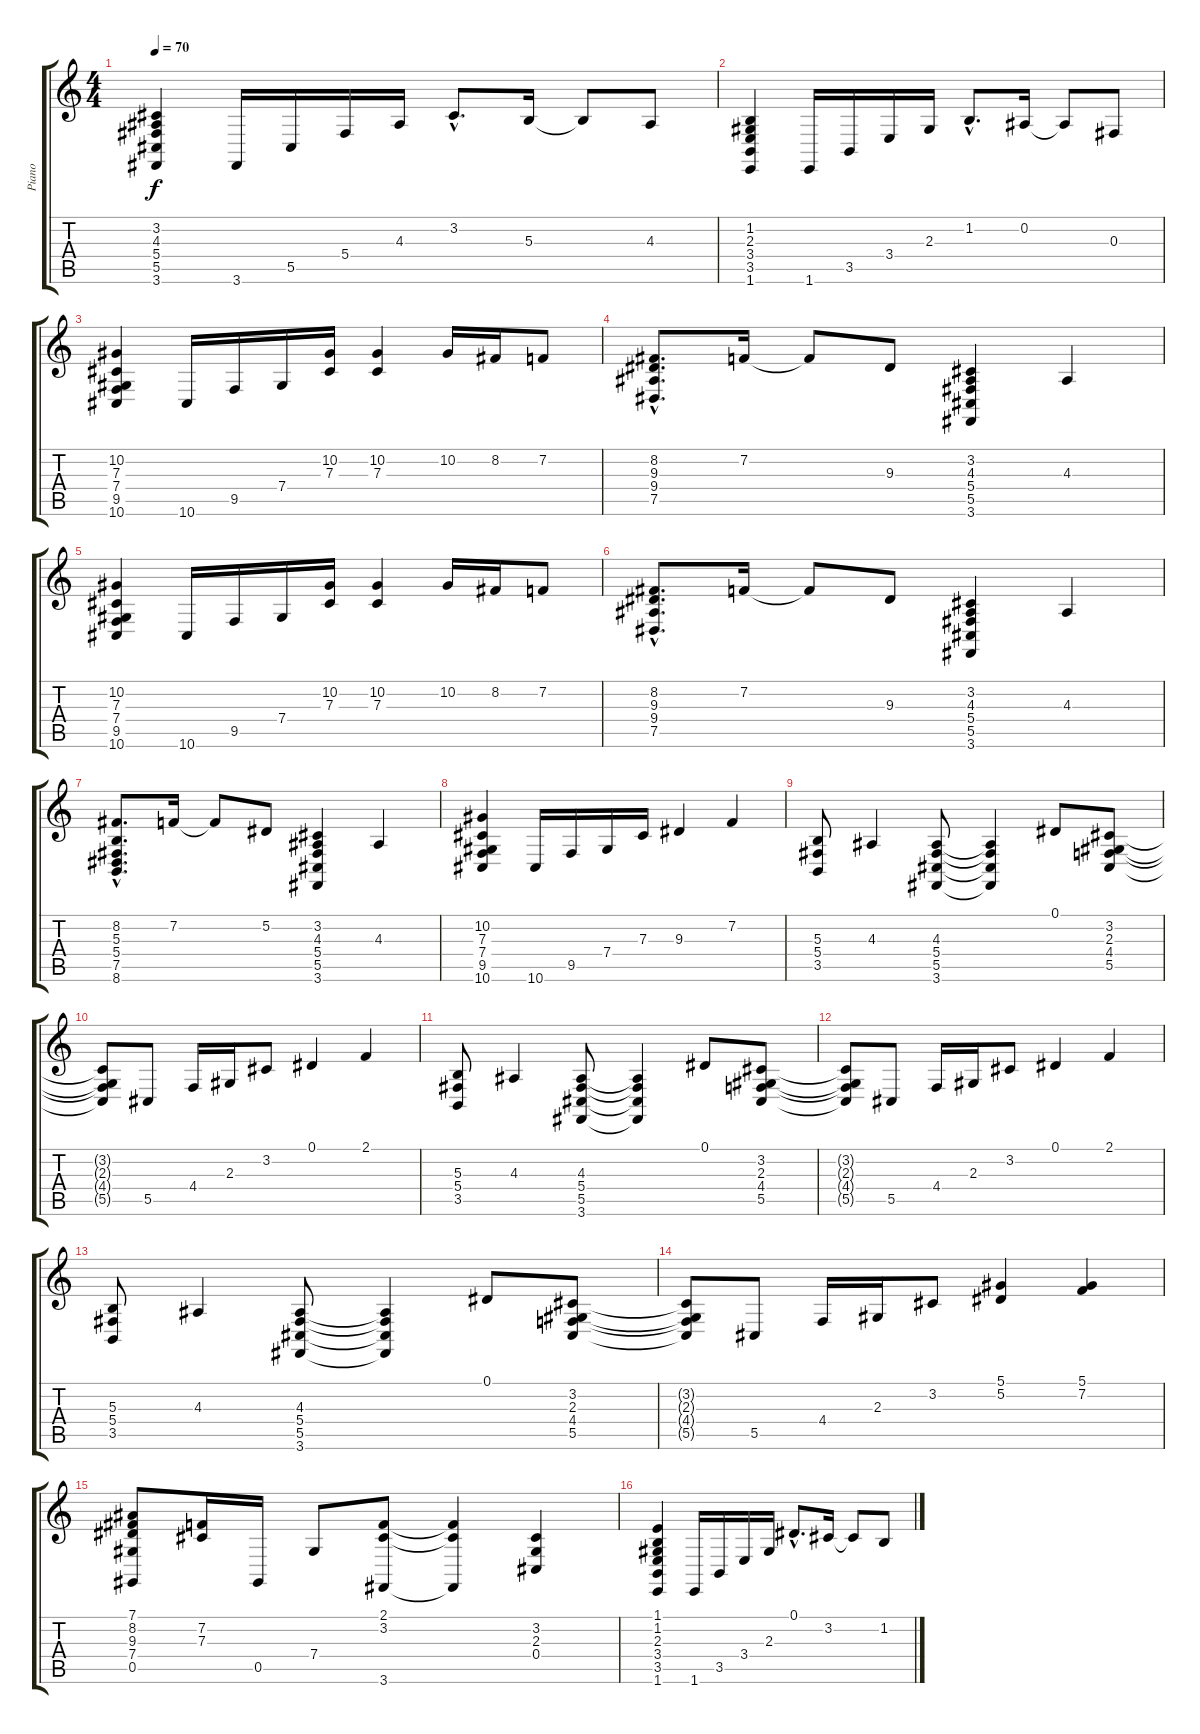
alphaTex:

\track ("Piano" "Piano") {instrument acousticgrandpiano}
\staff {score tabs}
\tuning (Eb4 Bb3 Gb3 Db3 Ab2 Eb2) {hide}
\ts (4 4)
\tempo 70
\clef g2
\ks c
(3.2 4.3 5.4 5.5 3.6).4{dy f} 3.6.16 5.5.16 5.4.16 4.3.16 3.2{hac}.8{d} 5.3.16 5.3{t}.8 4.3.8 |
(1.2 2.3 3.4 3.5 1.6).4 1.6.16 3.5.16 3.4.16 2.3.16 1.2{hac}.8{d} 0.2.16 0.2{t}.8 0.3.8 |
(10.2 7.3 7.4 9.5 10.6).4 10.6.16 9.5.16 7.4.16 (10.2 7.3).16 (10.2 7.3).4 10.2.16 8.2.16 7.2.8 |
(8.2{hac} 9.3{hac} 9.4{hac} 7.5{hac}).8{d} 7.2.16 7.2{t}.8 9.3.8 (3.2 4.3 5.4 5.5 3.6).4 4.3.4 |
(10.2 7.3 7.4 9.5 10.6).4 10.6.16 9.5.16 7.4.16 (10.2 7.3).16 (10.2 7.3).4 10.2.16 8.2.16 7.2.8 |
(8.2{hac} 9.3{hac} 9.4{hac} 7.5{hac}).8{d} 7.2.16 7.2{t}.8 9.3.8 (3.2 4.3 5.4 5.5 3.6).4 4.3.4 |
(8.2{hac} 5.3{hac} 5.4{hac} 7.5{hac} 8.6{hac}).8{d} 7.2.16 7.2{t}.8 5.2.8 (3.2 4.3 5.4 5.5 3.6).4 4.3.4 |
(10.2 7.3 7.4 9.5 10.6).4 10.6.16 9.5.16 7.4.16 7.3.16 9.3.4 7.2.4 |
(5.3 5.4 3.5).8 4.3.4 (4.3 5.4 5.5 3.6).8 (4.3{t} 5.4{t} 5.5{t} 3.6{t}).4 0.1.8 (3.2 2.3 4.4 5.5).8 |
(3.2{t} 2.3{t} 4.4{t} 5.5{t}).8 5.5.8 4.4.16 2.3.16 3.2.8 0.1.4 2.1.4 |
(5.3 5.4 3.5).8 4.3.4 (4.3 5.4 5.5 3.6).8 (4.3{t} 5.4{t} 5.5{t} 3.6{t}).4 0.1.8 (3.2 2.3 4.4 5.5).8 |
(3.2{t} 2.3{t} 4.4{t} 5.5{t}).8 5.5.8 4.4.16 2.3.16 3.2.8 0.1.4 2.1.4 |
(5.3 5.4 3.5).8 4.3.4 (4.3 5.4 5.5 3.6).8 (4.3{t} 5.4{t} 5.5{t} 3.6{t}).4 0.1.8 (3.2 2.3 4.4 5.5).8 |
(3.2{t} 2.3{t} 4.4{t} 5.5{t}).8 5.5.8 4.4.16 2.3.16 3.2.8 (5.1 5.2).4 (5.1 7.2).4 |
(7.1 8.2 9.3 7.4 0.5).8 (7.2 7.3).16 0.5.16 7.4.8 (2.1 3.2 3.6).8 (2.1{t} 3.2{t} 3.6{t}).4 (3.2 2.3 0.4).4 |
(1.1 1.2 2.3 3.4 3.5 1.6).4 1.6.16 3.5.16 3.4.16 2.3.16 0.1{hac}.8{d} 3.2.16 3.2{t}.8 1.2.8
